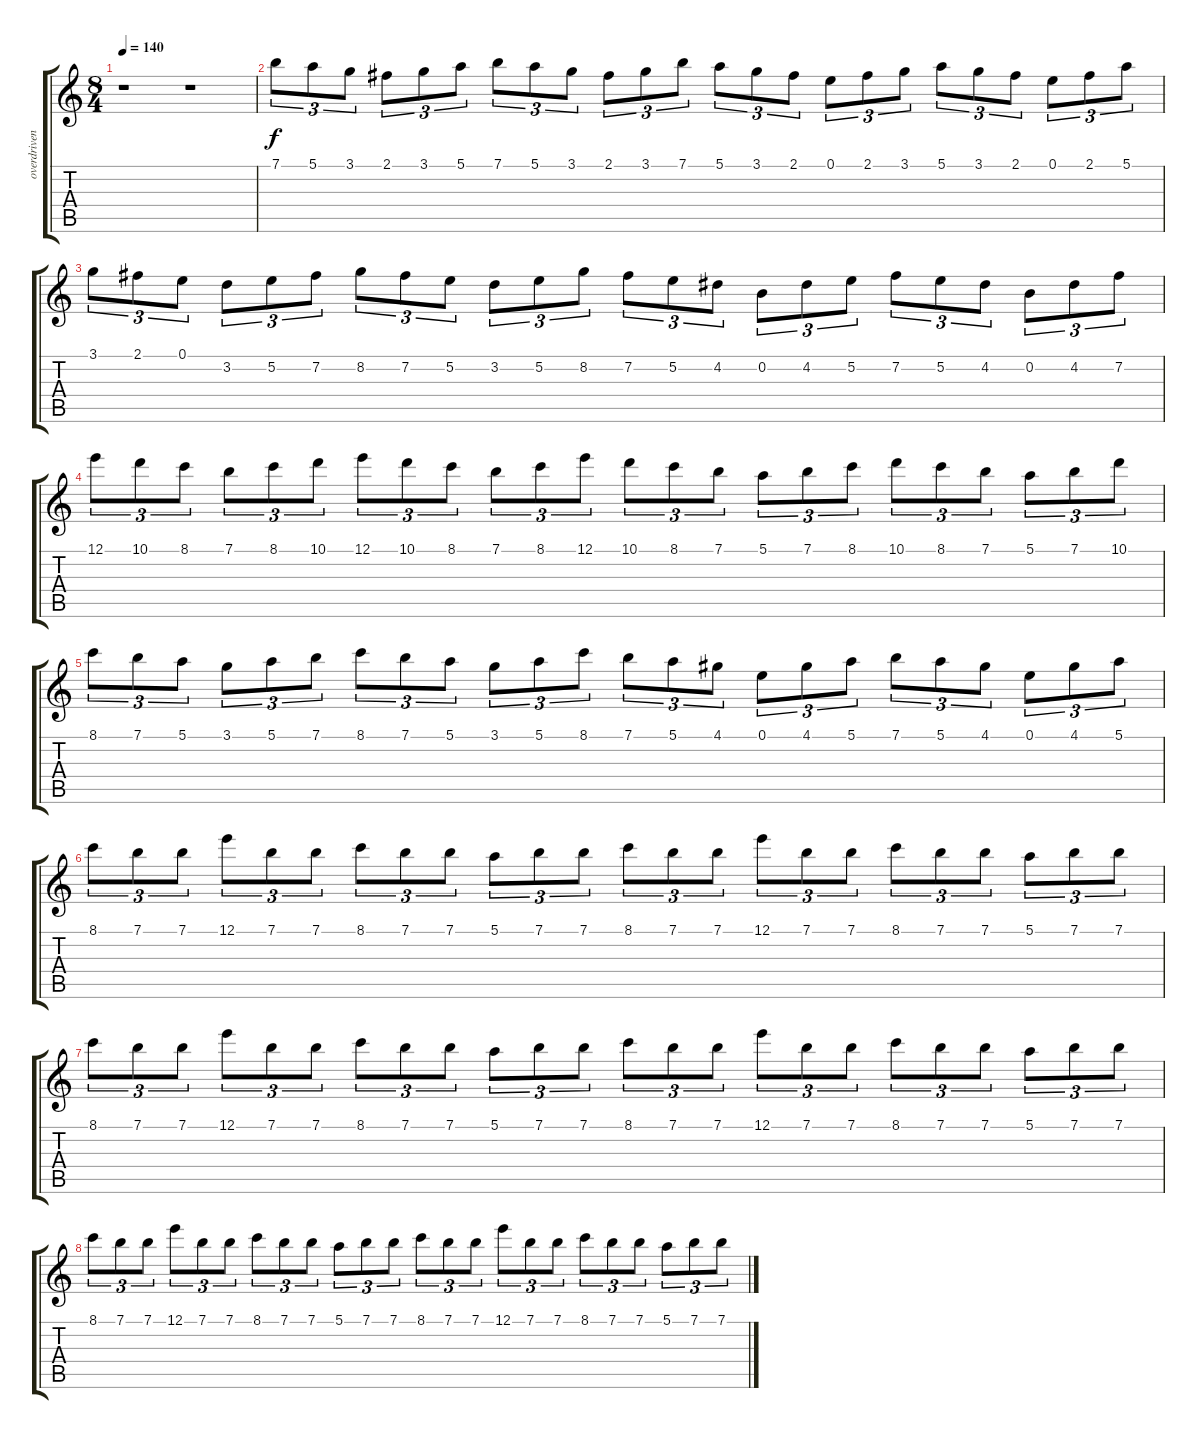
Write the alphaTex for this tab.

\track ("overdriven" "overdriven") {instrument overdrivenguitar}
\staff {score tabs}
\tuning (E4 B3 G3 D3 A2 E2) {hide}
\ts (8 4)
\tempo 140
\clef g2
\ks c
r.1{dy f} r.1 |
7.1.8{tu (3 2)} 5.1.8{tu (3 2)} 3.1.8{tu (3 2)} 2.1.8{tu (3 2)} 3.1.8{tu (3 2)} 5.1.8{tu (3 2)} 7.1.8{tu (3 2)} 5.1.8{tu (3 2)} 3.1.8{tu (3 2)} 2.1.8{tu (3 2)} 3.1.8{tu (3 2)} 7.1.8{tu (3 2)} 5.1.8{tu (3 2)} 3.1.8{tu (3 2)} 2.1.8{tu (3 2)} 0.1.8{tu (3 2)} 2.1.8{tu (3 2)} 3.1.8{tu (3 2)} 5.1.8{tu (3 2)} 3.1.8{tu (3 2)} 2.1.8{tu (3 2)} 0.1.8{tu (3 2)} 2.1.8{tu (3 2)} 5.1.8{tu (3 2)} |
3.1.8{tu (3 2)} 2.1.8{tu (3 2)} 0.1.8{tu (3 2)} 3.2.8{tu (3 2)} 5.2.8{tu (3 2)} 7.2.8{tu (3 2)} 8.2.8{tu (3 2)} 7.2.8{tu (3 2)} 5.2.8{tu (3 2)} 3.2.8{tu (3 2)} 5.2.8{tu (3 2)} 8.2.8{tu (3 2)} 7.2.8{tu (3 2)} 5.2.8{tu (3 2)} 4.2.8{tu (3 2)} 0.2.8{tu (3 2)} 4.2.8{tu (3 2)} 5.2.8{tu (3 2)} 7.2.8{tu (3 2)} 5.2.8{tu (3 2)} 4.2.8{tu (3 2)} 0.2.8{tu (3 2)} 4.2.8{tu (3 2)} 7.2.8{tu (3 2)} |
12.1.8{tu (3 2)} 10.1.8{tu (3 2)} 8.1.8{tu (3 2)} 7.1.8{tu (3 2)} 8.1.8{tu (3 2)} 10.1.8{tu (3 2)} 12.1.8{tu (3 2)} 10.1.8{tu (3 2)} 8.1.8{tu (3 2)} 7.1.8{tu (3 2)} 8.1.8{tu (3 2)} 12.1.8{tu (3 2)} 10.1.8{tu (3 2)} 8.1.8{tu (3 2)} 7.1.8{tu (3 2)} 5.1.8{tu (3 2)} 7.1.8{tu (3 2)} 8.1.8{tu (3 2)} 10.1.8{tu (3 2)} 8.1.8{tu (3 2)} 7.1.8{tu (3 2)} 5.1.8{tu (3 2)} 7.1.8{tu (3 2)} 10.1.8{tu (3 2)} |
8.1.8{tu (3 2)} 7.1.8{tu (3 2)} 5.1.8{tu (3 2)} 3.1.8{tu (3 2)} 5.1.8{tu (3 2)} 7.1.8{tu (3 2)} 8.1.8{tu (3 2)} 7.1.8{tu (3 2)} 5.1.8{tu (3 2)} 3.1.8{tu (3 2)} 5.1.8{tu (3 2)} 8.1.8{tu (3 2)} 7.1.8{tu (3 2)} 5.1.8{tu (3 2)} 4.1.8{tu (3 2)} 0.1.8{tu (3 2)} 4.1.8{tu (3 2)} 5.1.8{tu (3 2)} 7.1.8{tu (3 2)} 5.1.8{tu (3 2)} 4.1.8{tu (3 2)} 0.1.8{tu (3 2)} 4.1.8{tu (3 2)} 5.1.8{tu (3 2)} |
8.1.8{tu (3 2) volume 10} 7.1.8{tu (3 2)} 7.1.8{tu (3 2)} 12.1.8{tu (3 2)} 7.1.8{tu (3 2)} 7.1.8{tu (3 2)} 8.1.8{tu (3 2)} 7.1.8{tu (3 2)} 7.1.8{tu (3 2)} 5.1.8{tu (3 2)} 7.1.8{tu (3 2)} 7.1.8{tu (3 2)} 8.1.8{tu (3 2)} 7.1.8{tu (3 2)} 7.1.8{tu (3 2)} 12.1.8{tu (3 2)} 7.1.8{tu (3 2)} 7.1.8{tu (3 2)} 8.1.8{tu (3 2)} 7.1.8{tu (3 2)} 7.1.8{tu (3 2)} 5.1.8{tu (3 2)} 7.1.8{tu (3 2)} 7.1.8{tu (3 2)} |
8.1.8{tu (3 2) volume 10} 7.1.8{tu (3 2)} 7.1.8{tu (3 2)} 12.1.8{tu (3 2)} 7.1.8{tu (3 2)} 7.1.8{tu (3 2)} 8.1.8{tu (3 2)} 7.1.8{tu (3 2)} 7.1.8{tu (3 2)} 5.1.8{tu (3 2)} 7.1.8{tu (3 2)} 7.1.8{tu (3 2)} 8.1.8{tu (3 2)} 7.1.8{tu (3 2)} 7.1.8{tu (3 2)} 12.1.8{tu (3 2)} 7.1.8{tu (3 2)} 7.1.8{tu (3 2)} 8.1.8{tu (3 2)} 7.1.8{tu (3 2)} 7.1.8{tu (3 2)} 5.1.8{tu (3 2)} 7.1.8{tu (3 2)} 7.1.8{tu (3 2)} |
8.1.8{tu (3 2) volume 10} 7.1.8{tu (3 2)} 7.1.8{tu (3 2)} 12.1.8{tu (3 2)} 7.1.8{tu (3 2)} 7.1.8{tu (3 2)} 8.1.8{tu (3 2)} 7.1.8{tu (3 2)} 7.1.8{tu (3 2)} 5.1.8{tu (3 2)} 7.1.8{tu (3 2)} 7.1.8{tu (3 2)} 8.1.8{tu (3 2)} 7.1.8{tu (3 2)} 7.1.8{tu (3 2)} 12.1.8{tu (3 2)} 7.1.8{tu (3 2)} 7.1.8{tu (3 2)} 8.1.8{tu (3 2)} 7.1.8{tu (3 2)} 7.1.8{tu (3 2)} 5.1.8{tu (3 2)} 7.1.8{tu (3 2)} 7.1.8{tu (3 2)}
